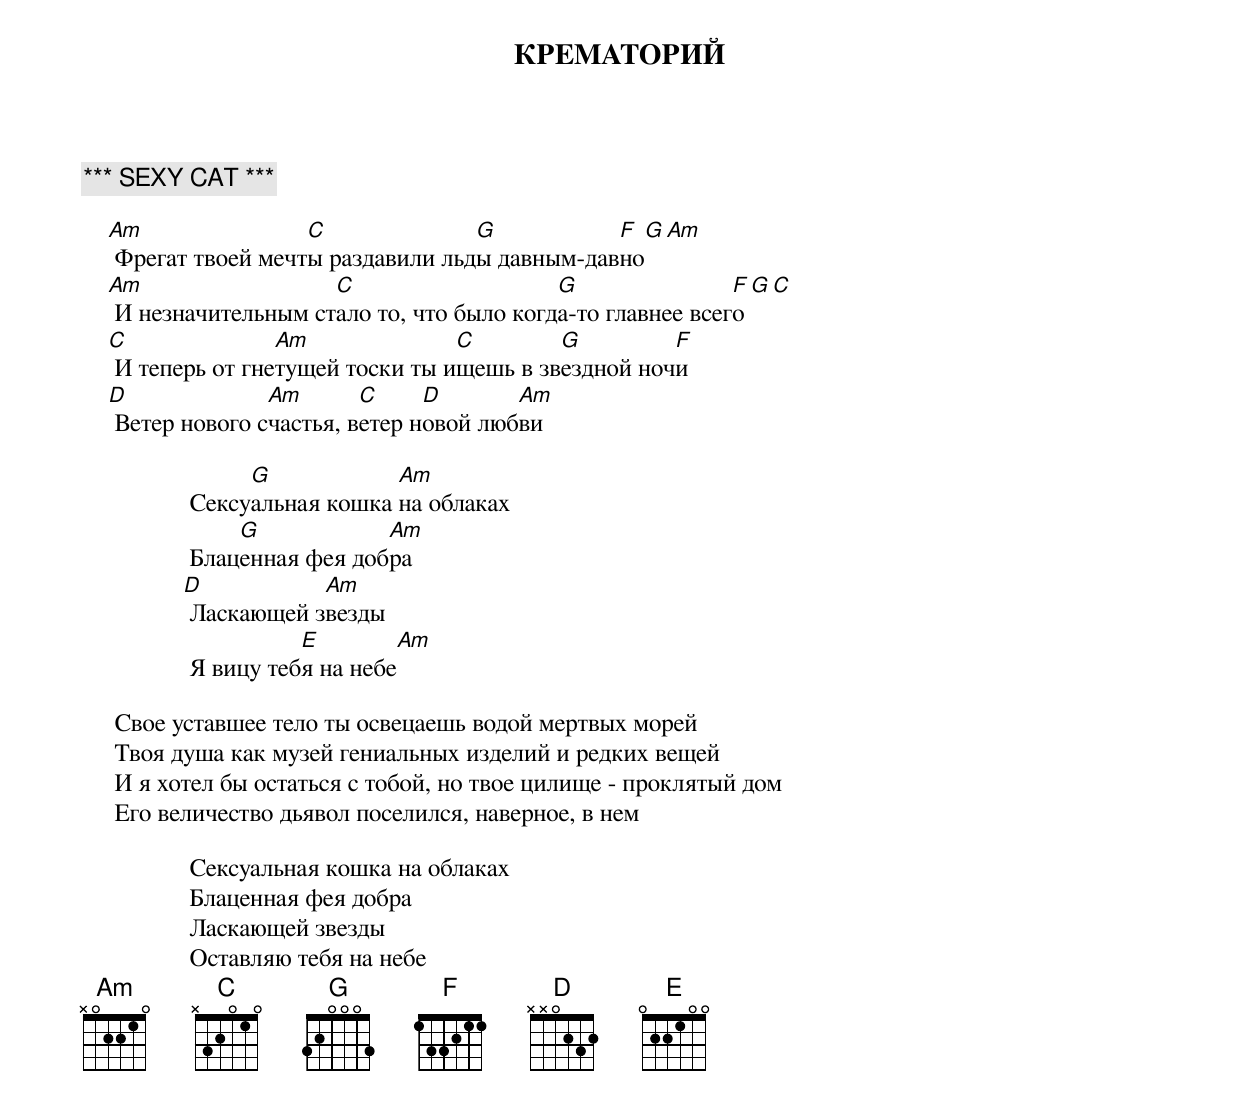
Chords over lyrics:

                      КРЕМАТОРИЙ

                    *** SEXY CAT ***

    Am                C              G           F   G  Am
     Фрегат твоей мечты раздавили льды давным-давно
    Am                  C                    G                F G C
     И незначительным стало то, что было когда-то главнее всего
    C               Am              C        G         F
     И теперь от гнетущей тоски ты ищешь в звездной ночи
    D              Am       C     D       Am
     Ветер нового счастья, ветер новой любви

                      G            Am
                 Сексуальная кошка на облаках
                     G            Am
                 Блаценная фея добра
                D           Am
                 Ласкающей звезды
                           E         Am
                 Я вицу тебя на небе

     Свое уставшее тело ты освецаешь водой мертвых морей
     Твоя душа как музей гениальных изделий и редких вещей
     И я хотел бы остаться с тобой, но твое цилище - проклятый дом
     Его величество дьявол поселился, наверное, в нем

                 Сексуальная кошка на облаках
                 Блаценная фея добра
                 Ласкающей звезды
                 Оставляю тебя на небе
